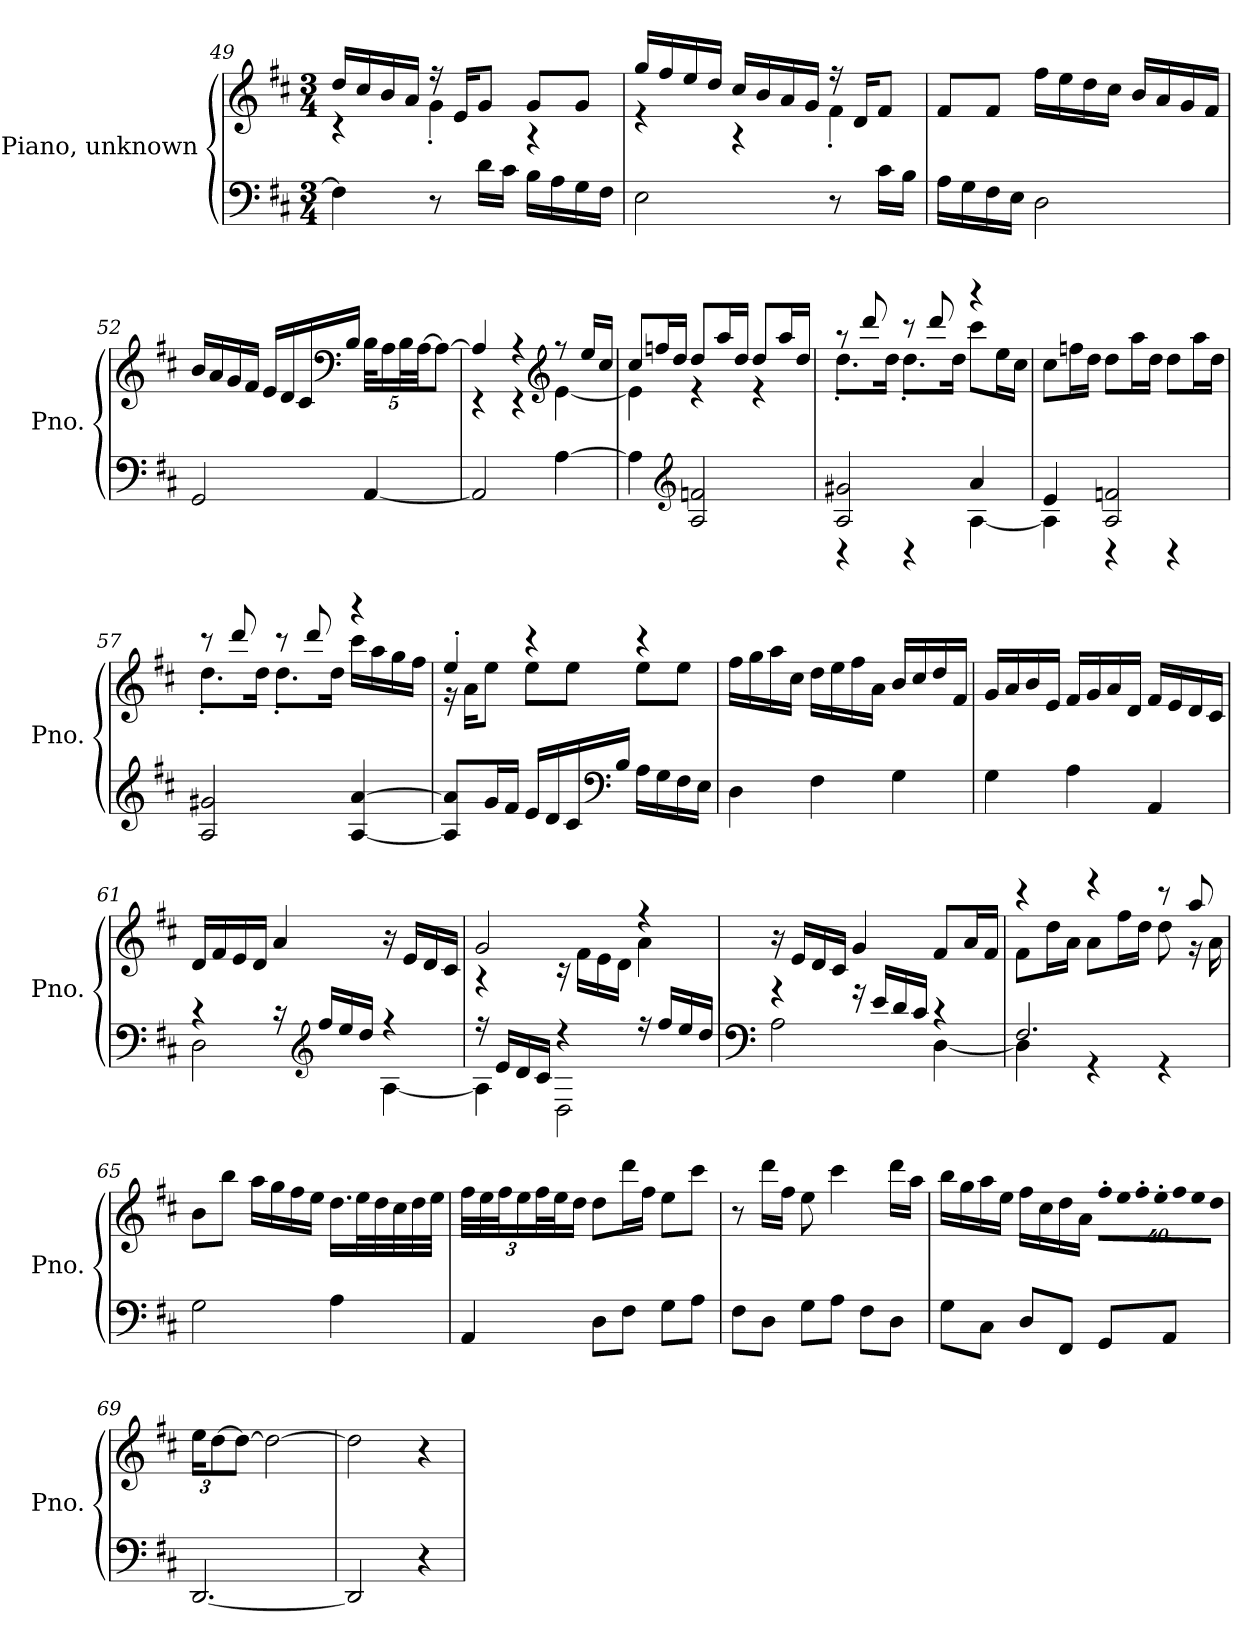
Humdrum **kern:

**kern	**kern
*part1	*part1
*staff2	*staff1
*I"Piano, unknown	*
*I'Pno.	*
*clefF4	*clefG2
*k[f#c#]	*k[f#c#]
*M3/4	*M3/4
=49	=49
*	*^
4F#\]	16dd/LL	4r
.	16cc#/	.
.	16b/	.
.	16a/JJ	.
8r	16r	4g'\
.	16e/KL	.
16d\LL	8g/J	.
16c#\JJ	.	.
16B\LL	8g/L	4r
16A\	.	.
16G\	8g/J	.
16F#\JJ	.	.
=50	=50	=50
2E\	16gg/LL	4r
.	16ff#/	.
.	16ee/	.
.	16dd/JJ	.
.	16cc#/LL	4r
.	16b/	.
.	16a/	.
.	16g/JJ	.
8r	16r	4f#'\
.	16d/KL	.
16c#\LL	8f#/J	.
16B\JJ	.	.
*	*v	*v
!!LO:LB:g=z
=51	=51
16A\LL	8f#/L
16G\	.
16F#\	8f#/J
16E\JJ	.
2D\	16ff#\LL
.	16ee\
.	16dd\
.	16cc#\JJ
.	16b/LL
.	16a/
.	16g/
.	16f#/JJ
=52	=52
2GG/	16b/LL
.	16a/
.	16g/
.	16f#/JJ
.	16e/LL
.	16d/
.	16c#/
*	*clefF4
.	16B/JJ
*	*Xbrackettup
[4AA/	40B\KLL
.	20A\
.	40B\L
.	[40A\JJ
.	8A\J_
=53	=53
*	*^
2AA/]	4A/]	4r
.	4r	4r
*	*clefG2	*
[4A\	8r	[4e\
.	16ee/LL	.
.	16cc#/JJ	.
!!LO:LB:g=z	!!
=54	=54	=54
4A\]	8cc#/L	4e\]
.	16ffn/L	.
.	16dd/JJ	.
*clefG2	*	*
2A/ 2fn/	8dd/L	4r
.	16aa/L	.
.	16dd/JJ	.
.	8dd/L	4r
.	16aa/L	.
.	16dd/JJ	.
=55	=55	=55
*^	*	*
2A/ 2g#X/	4r	8r	8.dd'\L
.	.	8ddd/	.
.	.	.	16dd\Jk
.	4r	8r	8.dd'\L
.	.	8ddd/	.
.	.	.	16dd\Jk
4a/	[4A\	4r	8ccc#\L
.	.	.	16ee\L
.	.	.	16cc#\JJ
*	*	*v	*v
=56	=56	=56
4e/	4A\]	8cc#\L
.	.	16ffn\L
.	.	16dd\JJ
2A/ 2fn/	4r	8dd\L
.	.	16aa\L
.	.	16dd\JJ
.	4r	8dd\L
.	.	16aa\L
.	.	16dd\JJ
*v	*v	*
!!LO:LB:g=z
=57	=57
*	*^
2A/ 2g#X/	8r	8.dd'\L
.	8ddd/	.
.	.	16dd\Jk
.	8r	8.dd'\L
.	8ddd/	.
.	.	16dd\Jk
[4A/ [4a/	4r	16ccc#\LL
.	.	16aa\
.	.	16gg\
.	.	16ff#\JJ
=58	=58	=58
8A/] 8a/]L	4ee'/	16r
.	.	16a\KL
16g/L	.	8ee\J
16f#/JJ	.	.
16e/LL	4r	8ee\L
16d/	.	.
16c#/	.	8ee\J
*clefF4	*	*
16B/JJ	.	.
16A\LL	4r	8ee\L
16G\	.	.
16F#\	.	8ee\J
16E\JJ	.	.
*	*v	*v
=59	=59
4D\	16ff#\LL
.	16gg\
.	16aa\
.	16cc#\JJ
4F#\	16dd\LL
.	16ee\
.	16ff#\
.	16a\JJ
4G\	16b/LL
.	16cc#/
.	16dd/
.	16f#/JJ
!!LO:PB:g=z
=60	=60
4G\	16g/LL
.	16a/
.	16b/
.	16e/JJ
4A\	16f#/LL
.	16g/
.	16a/
.	16d/JJ
4AA/	16f#/LL
.	16e/
.	16d/
.	16c#/JJ
=61	=61
*^	*
4r	2D\	16d/LL
.	.	16f#/
.	.	16e/
.	.	16d/JJ
16r	.	4a/
*clefG2	*	*
16ff#/LL	.	.
16ee/	.	.
16dd/JJ	.	.
4r	[4A\	16r
.	.	16e/LL
.	.	16d/
.	.	16c#/JJ
=62	=62	=62
*	*	*^
16r	4A\]	2g/	4r
16e/LL	.	.	.
16d/	.	.	.
16c#/JJ	.	.	.
4r	2D\	.	16r
.	.	.	16f#\LL
.	.	.	16e\
.	.	.	16d\JJ
16r	.	4r	4a\
16ff#/LL	.	.	.
16ee/	.	.	.
16dd/JJ	.	.	.
*	*	*v	*v
!!LO:LB:g=z
=63	=63	=63
*clefF4	*	*
4r	2A\	16r
.	.	16e/LL
.	.	16d/
.	.	16c#/JJ
16r	.	4g/
16e/LL	.	.
16d/	.	.
16c#/JJ	.	.
4r	[4D\	8f#/L
.	.	16a/L
.	.	16f#/JJ
=64	=64	=64
*	*	*^
2.F#/	4D\]	4r	8f#\L
.	.	.	16dd\L
.	.	.	16a\JJ
.	4r	4r	8a\L
.	.	.	16ff#\L
.	.	.	16dd\JJ
.	4r	8r	8dd\
.	.	8aa/	16r
.	.	.	16a\
*v	*v	*	*
*	*v	*v
=65	=65
2G\	8b\L
.	8bb\J
.	16aa\LL
.	16gg\
.	16ff#\
.	16ee\JJ
4A\	16.dd\LL
.	32ee\L
.	32dd\
.	32cc#\
.	32dd\
.	32ee\JJJ
!!LO:LB:g=z
=66	=66
4AA/	32ff#\LLL
.	32ee\
.	48ff#\J
.	24ee\
.	32ff#\L
.	32ee\J
.	16dd\JJ
8D\L	8dd\L
8F#\J	16ddd\L
.	16ff#\JJ
8G\L	8ee\L
8A\J	8ccc#\J
=67	=67
8F#\L	8r
8D\J	16ddd\LL
.	16ff#\JJ
8G\L	8ee\
8A\J	4ccc#\
8F#\L	.
8D\J	16ddd\LL
.	16aa\JJ
=68	=68
8G\L	16bb\LL
.	16gg\
8C#\J	16aa\
.	16ee\JJ
8D/L	16ff#\LL
.	16cc#\
8FF#/J	16dd\
.	16a\JJ
!	!LO:N:vis=32
8GG/L	640%23ff#'\LLL
!	!LO:N:vis=32
.	640%23ee\
!	!LO:N:vis=32
.	640%23ff#'\
!	!LO:N:vis=32
.	640%23ee'\
8AA/J	.
!	!LO:N:vis=32
.	640%23ff#\
!	!LO:N:vis=32
.	640%23ee\
!	!LO:N:vis=32
.	640%23dd\JJJ
640ryy	.
=69	=69
[2.DD/	24ee\KL
.	[12dd\
.	8dd\J_
.	2dd\_
=70	=70
2DD/]	2dd\]
4r	4r
=	=
*-	*-
